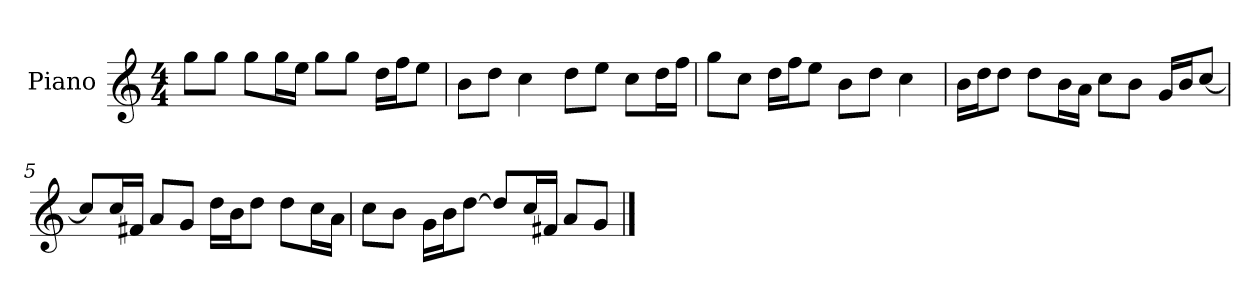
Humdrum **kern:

**kern
*part1
*staff1
*I"Piano
*I'P-no
*clefG2
*k[]
*M4/4
*MM90
=1
8gg\L
8gg\J
8gg\L
16gg\L
16ee\JJ
8gg\L
8gg\J
16dd\LL
16ff\J
8ee\J
=2
8b\L
8dd\J
4cc\
8dd\L
8ee\J
8cc\L
16dd\L
16ff\JJ
=3
8gg\L
8cc\J
16dd\LL
16ff\J
8ee\J
8b\L
8dd\J
4cc\
=4
16b\LL
16dd\J
8dd\J
8dd\L
16b\L
16a\JJ
8cc\L
8b\J
16g/LL
16b/J
[8cc/J
!!LO:LB:g=z
=5
8cc/L]
16cc/L
16f#X/JJ
8a/L
8g/J
16dd\LL
16b\J
8dd\J
8dd\L
16cc\L
16a\JJ
=6
8cc\L
8b\J
16g\LL
16b\J
[8dd\J
8dd/L]
16cc/L
16f#X/JJ
8a/L
8g/J
==
*-
